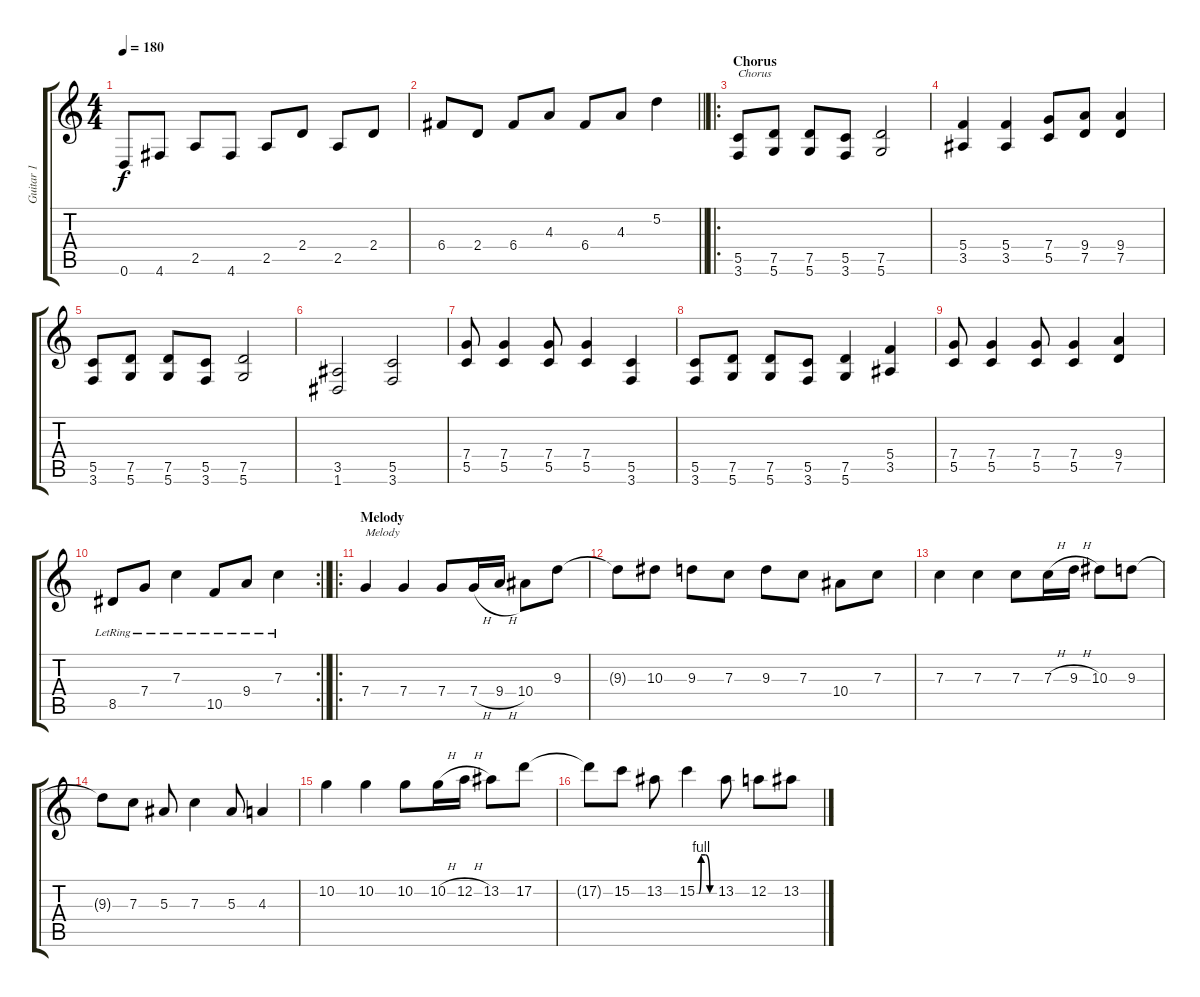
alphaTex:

\track ("Guitar 1" "Guitar 1") {instrument distortionguitar}
\staff {score tabs}
\tuning (D4 A3 F3 C3 G2 D2) {hide}
\ts (4 4)
\tempo 180
\clef g2
\ks c
0.6.8{dy f} 4.6.8 2.5.8 4.6.8 2.5.8 2.4.8 2.5.8 2.4.8 |
\barLineRight lightlight
6.4.8 2.4.8 6.4.8 4.3.8 6.4.8 4.3.8 5.2.4 |
\ro
\section ("" "Chorus")
(5.5 3.6).8{txt "Chorus"} (7.5 5.6).8 (7.5 5.6).8 (5.5 3.6).8 (7.5 5.6).2 |
(5.4 3.5).4 (5.4 3.5).4 (7.4 5.5).8 (9.4 7.5).8 (9.4 7.5).4 |
(5.5 3.6).8 (7.5 5.6).8 (7.5 5.6).8 (5.5 3.6).8 (7.5 5.6).2 |
(3.5 1.6).2 (5.5 3.6).2 |
(7.4 5.5).8 (7.4 5.5).4 (7.4 5.5).8 (7.4 5.5).4 (5.5 3.6).4 |
(5.5 3.6).8 (7.5 5.6).8 (7.5 5.6).8 (5.5 3.6).8 (7.5 5.6).4 (5.4 3.5).4 |
(7.4 5.5).8 (7.4 5.5).4 (7.4 5.5).8 (7.4 5.5).4 (9.4 7.5).4 |
\rc 2
\barLineRight lightlight
8.5{lr}.8 7.4{lr}.8 7.3{lr}.4 10.5{lr}.8 9.4{lr}.8 7.3{lr}.4 |
\ro
\section ("" "Melody")
7.4.4{txt "Melody" instrument overdrivenguitar} 7.4.4 7.4.8 7.4{h}.16 9.4{h}.16 10.4.8 9.3.8 |
9.3{t}.8 10.3.8 9.3.8 7.3.8 9.3.8 7.3.8 10.4.8 7.3.8 |
7.3.4 7.3.4 7.3.8 7.3{h}.16 9.3{h}.16 10.3.8 9.3.8 |
9.3{t}.8 7.3.8 5.3.8 7.3.4 5.3.8 4.3.4 |
10.2.4 10.2.4 10.2.8 10.2{h}.16 12.2{h}.16 13.2.8 17.2.8 |
17.2{t}.8 15.2.8 13.2.8 15.2{be (custom 0 0 7 0 15 4 30 4 45 0 60 0)}.4 13.2.8 12.2.8 13.2.8
